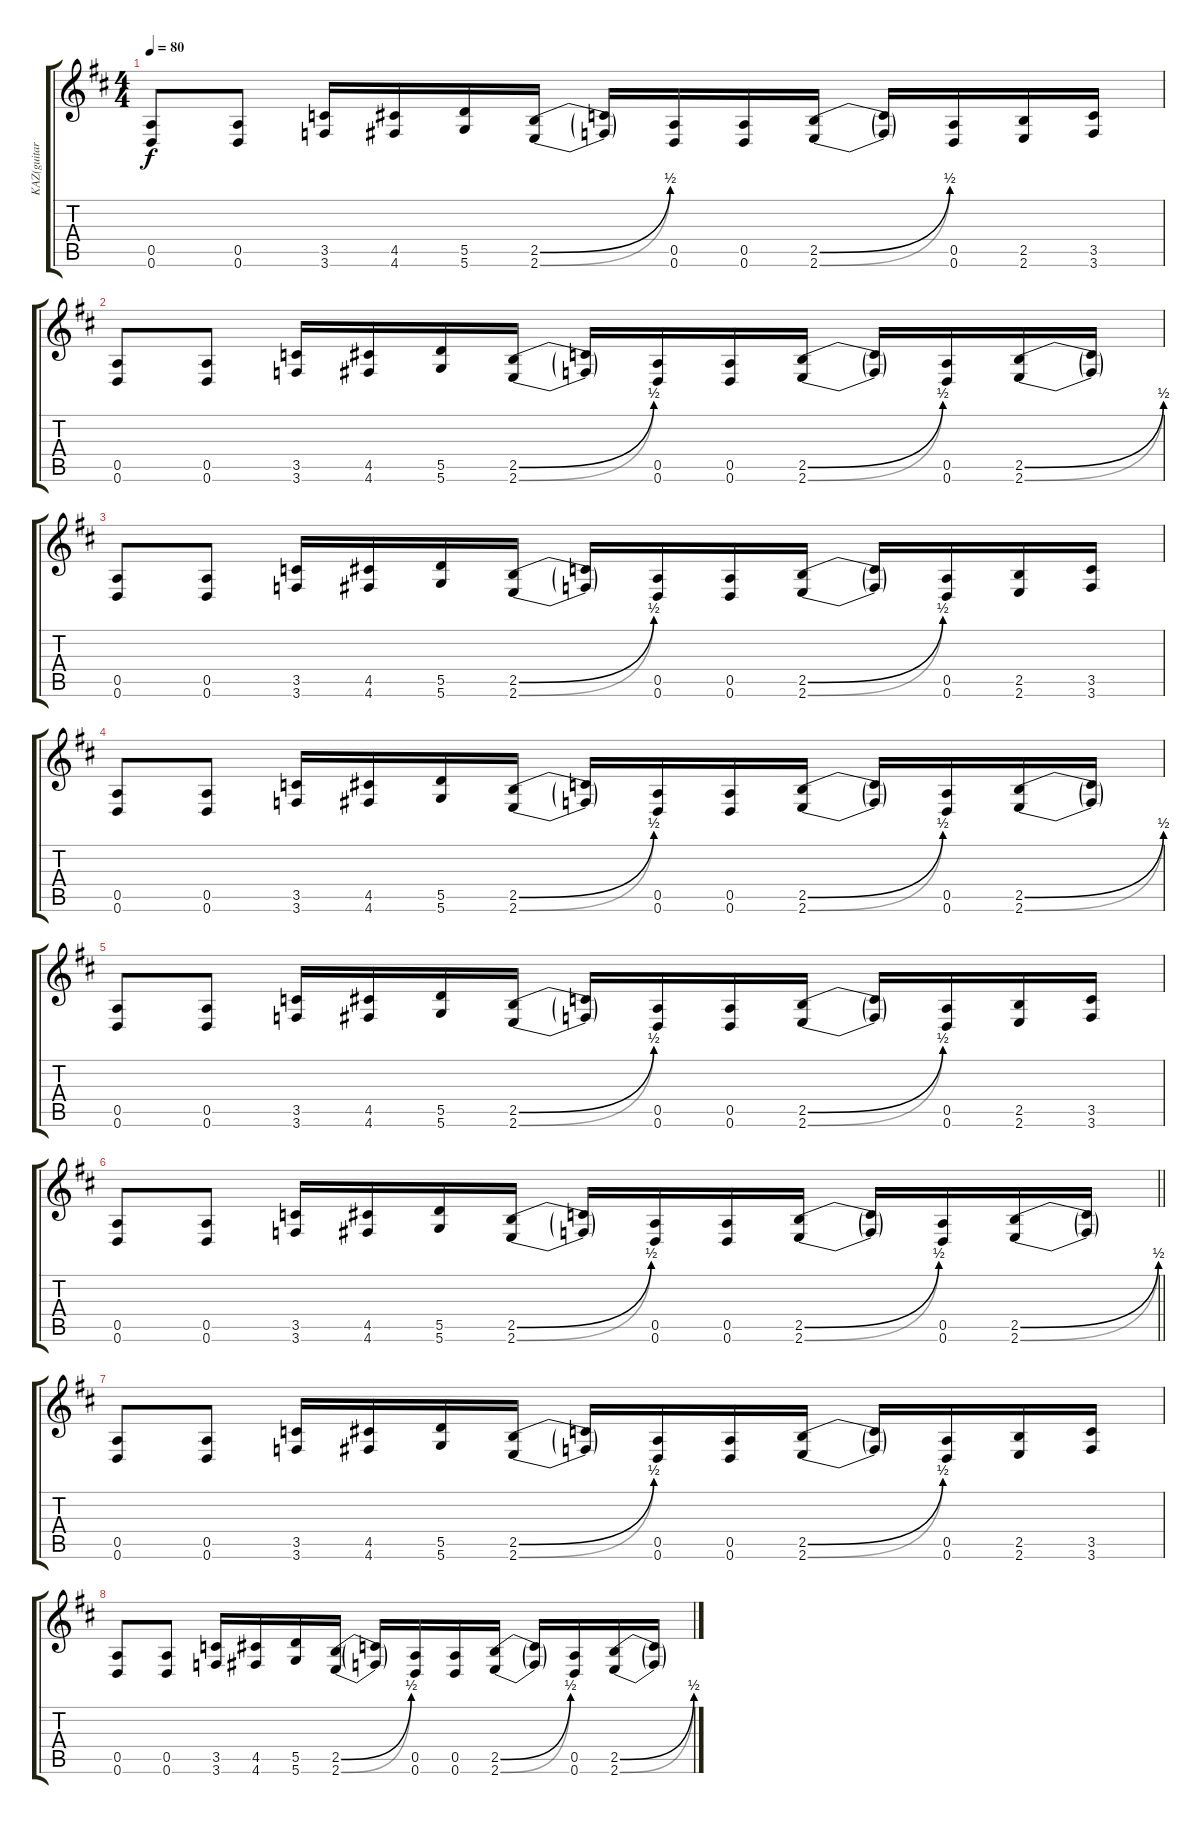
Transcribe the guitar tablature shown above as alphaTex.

\track ("KAZ(guitar)" "KAZ(guitar") {instrument distortionguitar}
\staff {score tabs}
\tuning (E4 B3 G3 D3 A2 D2) {hide}
\ts (4 4)
\tempo 80
\clef g2
\ks d
(0.5 0.6).8{dy f} (0.5 0.6).8 (3.5 3.6).16 (4.5 4.6).16 (5.5 5.6).16 (2.5{be (bend 0 0 60 2)} 2.6{be (bend 0 0 60 2)}).16 (2.5{t} 2.6{t}).16 (0.5 0.6).16 (0.5 0.6).16 (2.5{be (bend 0 0 60 2)} 2.6{be (bend 0 0 60 2)}).16 (2.5{t} 2.6{t}).16 (0.5 0.6).16 (2.5 2.6).16 (3.5 3.6).16 |
(0.5 0.6).8 (0.5 0.6).8 (3.5 3.6).16 (4.5 4.6).16 (5.5 5.6).16 (2.5{be (bend 0 0 60 2)} 2.6{be (bend 0 0 60 2)}).16 (2.5{t} 2.6{t}).16 (0.5 0.6).16 (0.5 0.6).16 (2.5{be (bend 0 0 60 2)} 2.6{be (bend 0 0 60 2)}).16 (2.5{t} 2.6{t}).16 (0.5 0.6).16 (2.5{be (bend 0 0 60 2)} 2.6{be (bend 0 0 60 2)}).16 (2.5{t} 2.6{t}).16 |
(0.5 0.6).8 (0.5 0.6).8 (3.5 3.6).16 (4.5 4.6).16 (5.5 5.6).16 (2.5{be (bend 0 0 60 2)} 2.6{be (bend 0 0 60 2)}).16 (2.5{t} 2.6{t}).16 (0.5 0.6).16 (0.5 0.6).16 (2.5{be (bend 0 0 60 2)} 2.6{be (bend 0 0 60 2)}).16 (2.5{t} 2.6{t}).16 (0.5 0.6).16 (2.5 2.6).16 (3.5 3.6).16 |
(0.5 0.6).8 (0.5 0.6).8 (3.5 3.6).16 (4.5 4.6).16 (5.5 5.6).16 (2.5{be (bend 0 0 60 2)} 2.6{be (bend 0 0 60 2)}).16 (2.5{t} 2.6{t}).16 (0.5 0.6).16 (0.5 0.6).16 (2.5{be (bend 0 0 60 2)} 2.6{be (bend 0 0 60 2)}).16 (2.5{t} 2.6{t}).16 (0.5 0.6).16 (2.5{be (bend 0 0 60 2)} 2.6{be (bend 0 0 60 2)}).16 (2.5{t} 2.6{t}).16 |
(0.5 0.6).8 (0.5 0.6).8 (3.5 3.6).16 (4.5 4.6).16 (5.5 5.6).16 (2.5{be (bend 0 0 60 2)} 2.6{be (bend 0 0 60 2)}).16 (2.5{t} 2.6{t}).16 (0.5 0.6).16 (0.5 0.6).16 (2.5{be (bend 0 0 60 2)} 2.6{be (bend 0 0 60 2)}).16 (2.5{t} 2.6{t}).16 (0.5 0.6).16 (2.5 2.6).16 (3.5 3.6).16 |
\barLineRight lightlight
(0.5 0.6).8 (0.5 0.6).8 (3.5 3.6).16 (4.5 4.6).16 (5.5 5.6).16 (2.5{be (bend 0 0 60 2)} 2.6{be (bend 0 0 60 2)}).16 (2.5{t} 2.6{t}).16 (0.5 0.6).16 (0.5 0.6).16 (2.5{be (bend 0 0 60 2)} 2.6{be (bend 0 0 60 2)}).16 (2.5{t} 2.6{t}).16 (0.5 0.6).16 (2.5{be (bend 0 0 60 2)} 2.6{be (bend 0 0 60 2)}).16 (2.5{t} 2.6{t}).16 |
\section ("" "")
(0.5 0.6).8 (0.5 0.6).8 (3.5 3.6).16 (4.5 4.6).16 (5.5 5.6).16 (2.5{be (bend 0 0 60 2)} 2.6{be (bend 0 0 60 2)}).16 (2.5{t} 2.6{t}).16 (0.5 0.6).16 (0.5 0.6).16 (2.5{be (bend 0 0 60 2)} 2.6{be (bend 0 0 60 2)}).16 (2.5{t} 2.6{t}).16 (0.5 0.6).16 (2.5 2.6).16 (3.5 3.6).16 |
(0.5 0.6).8 (0.5 0.6).8 (3.5 3.6).16 (4.5 4.6).16 (5.5 5.6).16 (2.5{be (bend 0 0 60 2)} 2.6{be (bend 0 0 60 2)}).16 (2.5{t} 2.6{t}).16 (0.5 0.6).16 (0.5 0.6).16 (2.5{be (bend 0 0 60 2)} 2.6{be (bend 0 0 60 2)}).16 (2.5{t} 2.6{t}).16 (0.5 0.6).16 (2.5{be (bend 0 0 60 2)} 2.6{be (bend 0 0 60 2)}).16 (2.5{t} 2.6{t}).16
